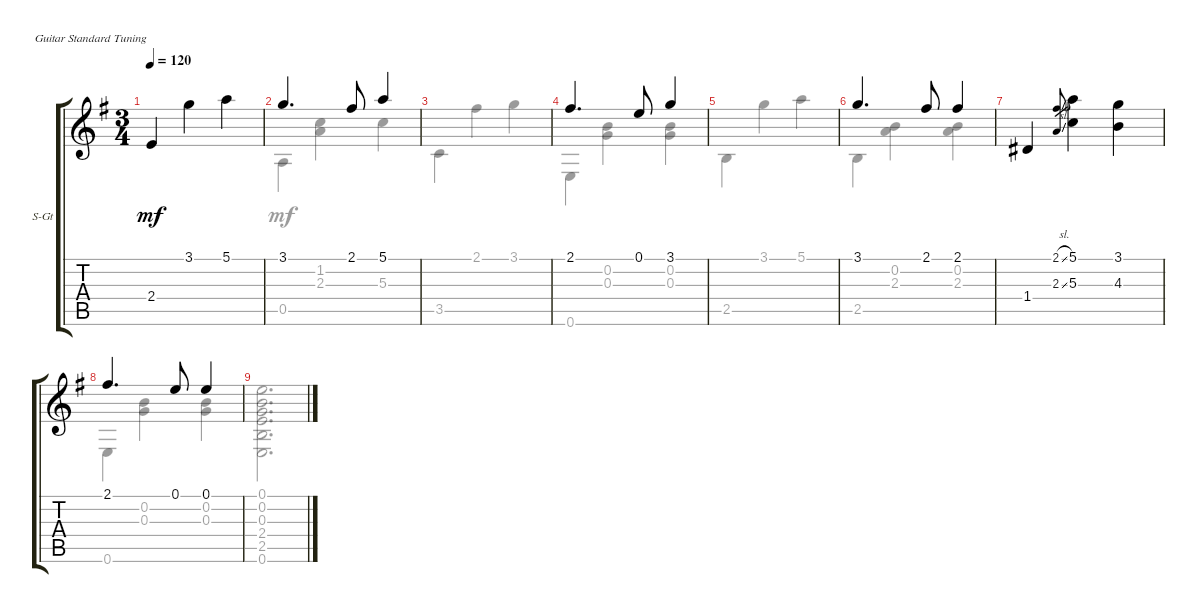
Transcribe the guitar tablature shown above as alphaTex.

\defaultSystemsLayout 4
\bracketExtendMode groupsimilarinstruments
\firstSystemTrackNameOrientation horizontal
\otherSystemsTrackNameOrientation horizontal
\track ("Steel Guitar" "S-Gt") {instrument acousticguitarsteel}
\staff {score tabs}
\tuning (E4 B3 G3 D3 A2 E2)
\voice
\ts (3 4)
\tempo 120
\clef g2
\ks eminor
2.4.4{dy mf} 3.1.4 5.1.4 |
3.1.4{d} 2.1.8 5.1.4 |
|
2.1.4{d} 0.1.8 3.1.4 |
|
3.1.4{d} 2.1.8 2.1.4 |
1.4.4 (2.3{sl} 2.1{sl}).8{gr} (5.3 5.1).4 (4.3 3.1).4 |
2.1.4{d} 0.1.8 0.1.4 |
\voice
\clef g2
\ottava regular
\simile none
\ks eminor
|
0.5.4 (2.3 1.2).4 5.3.4 |
3.5.4 2.1.4 3.1.4 |
0.6.4 (0.3 0.2).4 (0.2 0.3).4 |
2.5.4 3.1.4 5.1.4 |
2.5.4 (2.3 0.2).4 (2.3 0.2).4 |
|
0.6.4 (0.3 0.2).4 (0.3 0.2).4 |
(0.6 2.5 2.4 0.3 0.2 0.1).2{d}
